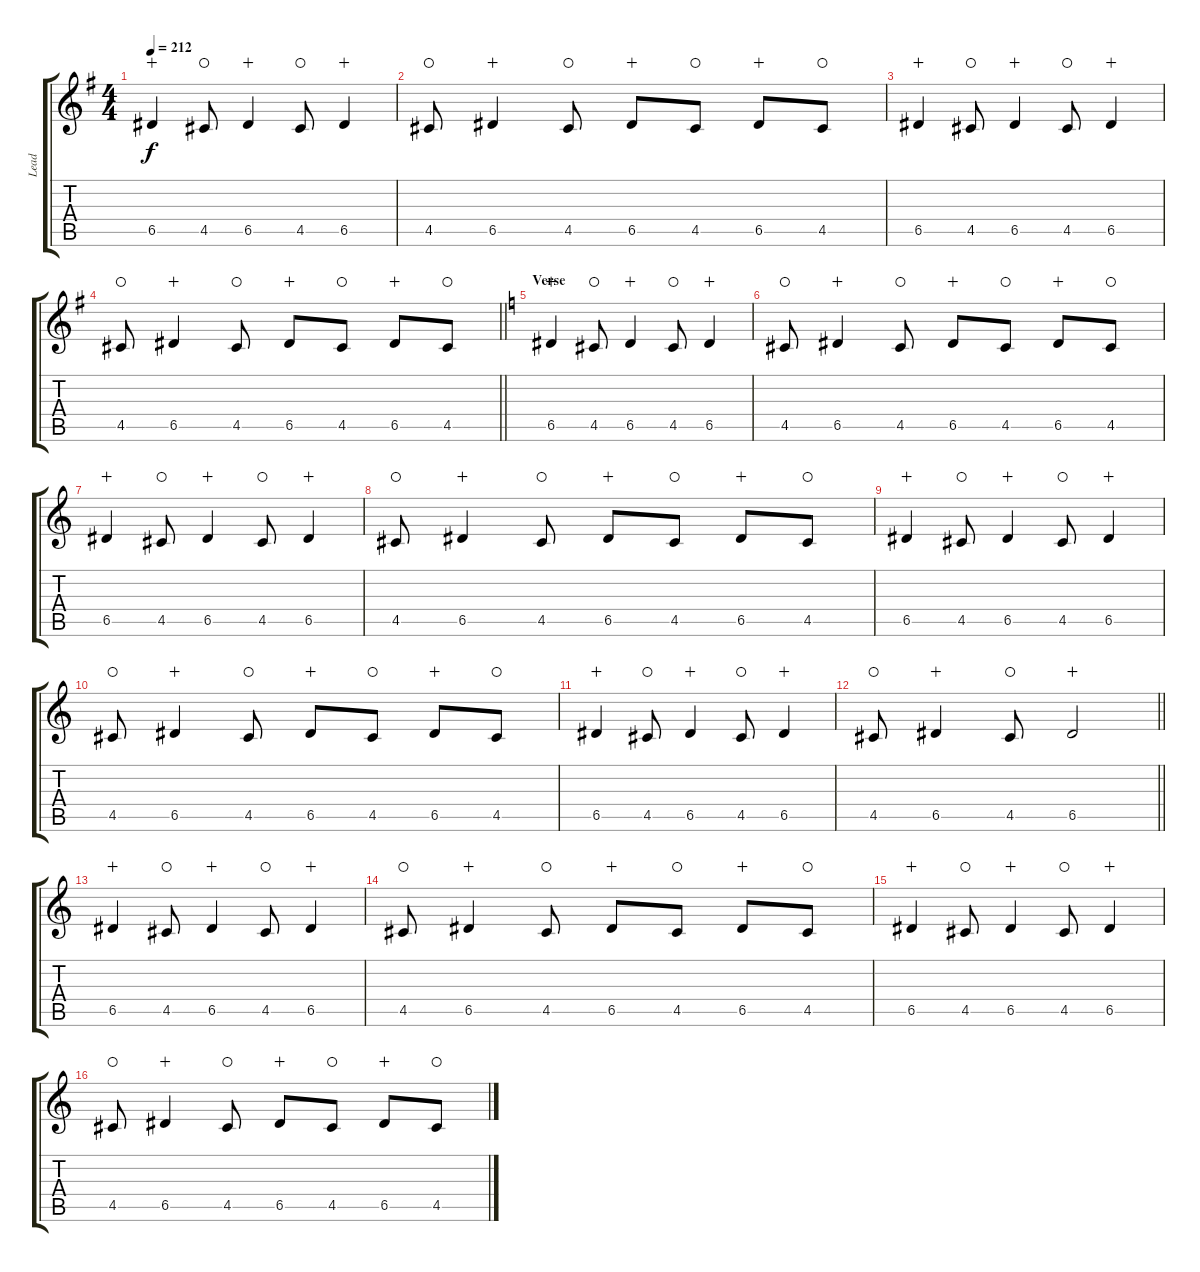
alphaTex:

\track ("Lead" "Lead") {instrument distortionguitar}
\staff {score tabs}
\tuning (E4 B3 G3 D3 A2 D2) {hide}
\ts (4 4)
\tempo 212
\clef g2
\ks eminor
6.5.4{dy f wahc} 4.5.8{waho} 6.5.4{wahc} 4.5.8{waho} 6.5.4{wahc} |
4.5.8{waho} 6.5.4{wahc} 4.5.8{waho} 6.5.8{wahc} 4.5.8{waho} 6.5.8{wahc} 4.5.8{waho} |
6.5.4{wahc} 4.5.8{waho} 6.5.4{wahc} 4.5.8{waho} 6.5.4{wahc} |
\barLineRight lightlight
4.5.8{waho} 6.5.4{wahc} 4.5.8{waho} 6.5.8{wahc} 4.5.8{waho} 6.5.8{wahc} 4.5.8{waho} |
\section ("" "Verse")
\ks c
6.5.4{wahc} 4.5.8{waho} 6.5.4{wahc} 4.5.8{waho} 6.5.4{wahc} |
4.5.8{waho} 6.5.4{wahc} 4.5.8{waho} 6.5.8{wahc} 4.5.8{waho} 6.5.8{wahc} 4.5.8{waho} |
6.5.4{wahc} 4.5.8{waho} 6.5.4{wahc} 4.5.8{waho} 6.5.4{wahc} |
4.5.8{waho} 6.5.4{wahc} 4.5.8{waho} 6.5.8{wahc} 4.5.8{waho} 6.5.8{wahc} 4.5.8{waho} |
6.5.4{wahc} 4.5.8{waho} 6.5.4{wahc} 4.5.8{waho} 6.5.4{wahc} |
4.5.8{waho} 6.5.4{wahc} 4.5.8{waho} 6.5.8{wahc} 4.5.8{waho} 6.5.8{wahc} 4.5.8{waho} |
6.5.4{wahc} 4.5.8{waho} 6.5.4{wahc} 4.5.8{waho} 6.5.4{wahc} |
\barLineRight lightlight
4.5.8{waho} 6.5.4{wahc} 4.5.8{waho} 6.5.2{wahc} |
6.5.4{wahc} 4.5.8{waho} 6.5.4{wahc} 4.5.8{waho} 6.5.4{wahc} |
4.5.8{waho} 6.5.4{wahc} 4.5.8{waho} 6.5.8{wahc} 4.5.8{waho} 6.5.8{wahc} 4.5.8{waho} |
6.5.4{wahc} 4.5.8{waho} 6.5.4{wahc} 4.5.8{waho} 6.5.4{wahc} |
4.5.8{waho} 6.5.4{wahc} 4.5.8{waho} 6.5.8{wahc} 4.5.8{waho} 6.5.8{wahc} 4.5.8{waho}
